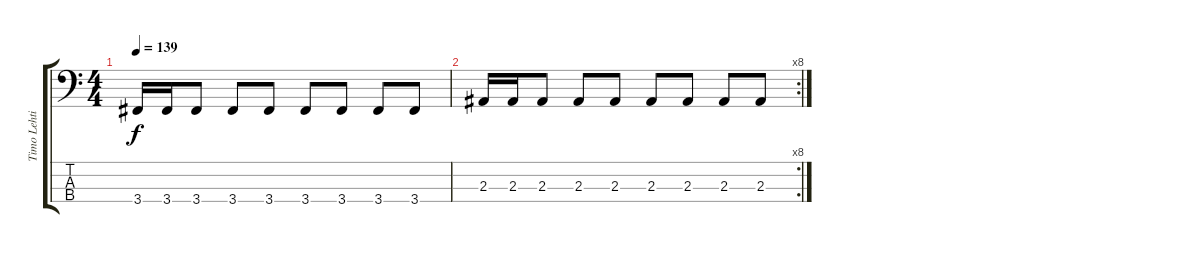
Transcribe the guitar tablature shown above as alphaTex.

\track ("Timo Lehtinen " "Timo Lehti") {instrument electricbasspick}
\staff {score tabs}
\tuning (Gb2 Db2 Ab1 Eb1) {hide}
\ts (4 4)
\tempo 139
\clef f4
\ks c
3.4.16{dy f} 3.4.16 3.4.8 3.4.8 3.4.8 3.4.8 3.4.8 3.4.8 3.4.8 |
\rc 8
2.3.16 2.3.16 2.3.8 2.3.8 2.3.8 2.3.8 2.3.8 2.3.8 2.3.8
